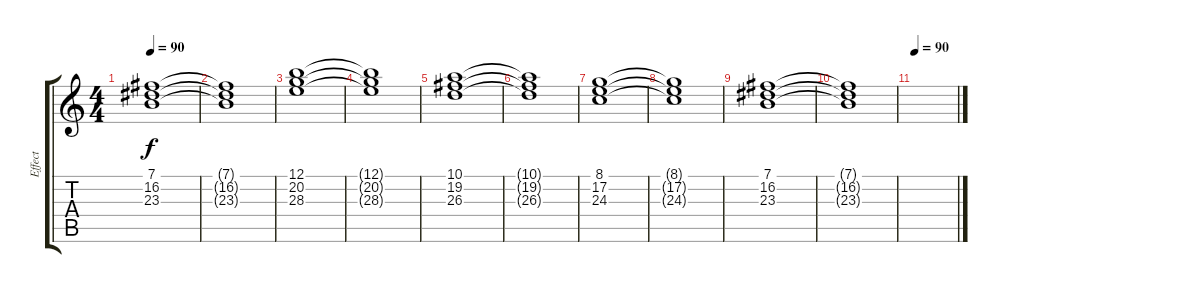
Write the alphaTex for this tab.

\track ("Effect" "Effect") {instrument synthvoice}
\staff {score tabs}
\tuning (E4 B3 G3 D3 A2 E2) {hide}
\ts (4 4)
\tempo 90
\clef g2
\ks c
(7.1 16.2 23.3).1{dy f} |
(7.1{t} 16.2{t} 23.3{t}).1 |
(12.1 20.2 28.3).1 |
(12.1{t} 20.2{t} 28.3{t}).1 |
(10.1 19.2 26.3).1 |
(10.1{t} 19.2{t} 26.3{t}).1 |
(8.1 17.2 24.3).1 |
(8.1{t} 17.2{t} 24.3{t}).1 |
(7.1 16.2 23.3).1 |
(7.1{t} 16.2{t} 23.3{t}).1 |
\tempo 90
